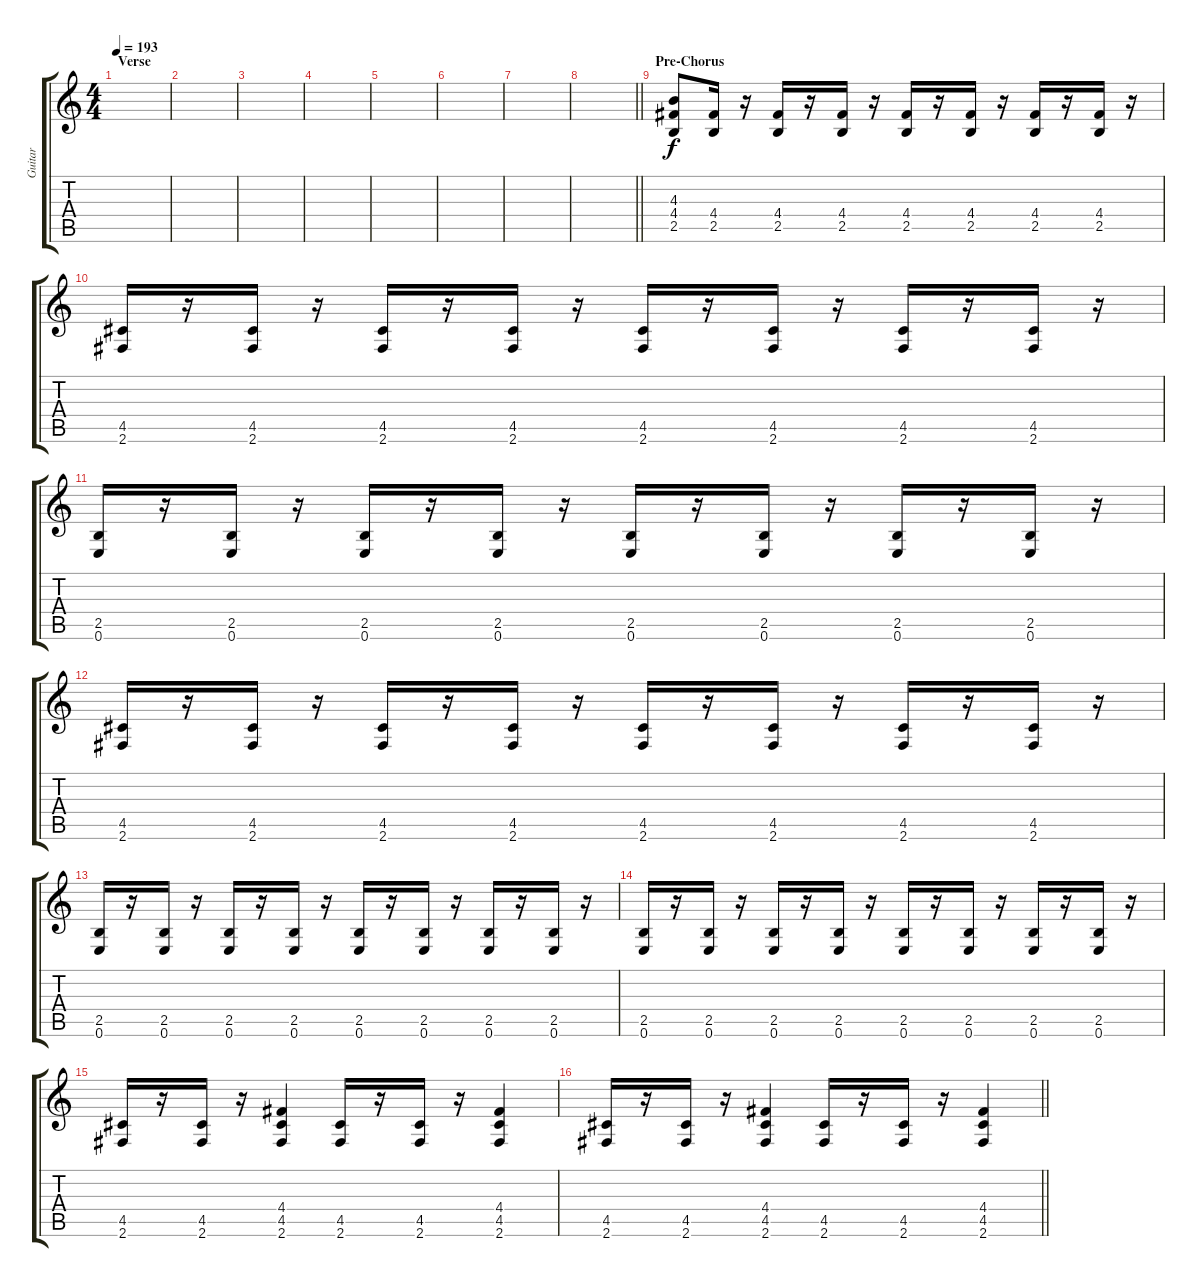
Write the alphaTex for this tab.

\track ("Guitar" "Guitar") {instrument distortionguitar}
\staff {score tabs}
\tuning (E4 B3 G3 D3 A2 E2) {hide}
\ts (4 4)
\section ("" "Verse")
\tempo 193
\clef g2
\ks c
|
|
|
|
|
|
|
\barLineRight lightlight
|
\section ("" "Pre-Chorus")
(4.3 4.4 2.5).8 (4.4 2.5).16 r.16 (4.4 2.5).16 r.16 (4.4 2.5).16 r.16 (4.4 2.5).16 r.16 (4.4 2.5).16 r.16 (4.4 2.5).16 r.16 (4.4 2.5).16 r.16 |
(4.5 2.6).16 r.16 (4.5 2.6).16 r.16 (4.5 2.6).16 r.16 (4.5 2.6).16 r.16 (4.5 2.6).16 r.16 (4.5 2.6).16 r.16 (4.5 2.6).16 r.16 (4.5 2.6).16 r.16 |
(2.5 0.6).16 r.16 (2.5 0.6).16 r.16 (2.5 0.6).16 r.16 (2.5 0.6).16 r.16 (2.5 0.6).16 r.16 (2.5 0.6).16 r.16 (2.5 0.6).16 r.16 (2.5 0.6).16 r.16 |
(4.5 2.6).16 r.16 (4.5 2.6).16 r.16 (4.5 2.6).16 r.16 (4.5 2.6).16 r.16 (4.5 2.6).16 r.16 (4.5 2.6).16 r.16 (4.5 2.6).16 r.16 (4.5 2.6).16 r.16 |
(2.5 0.6).16 r.16 (2.5 0.6).16 r.16 (2.5 0.6).16 r.16 (2.5 0.6).16 r.16 (2.5 0.6).16 r.16 (2.5 0.6).16 r.16 (2.5 0.6).16 r.16 (2.5 0.6).16 r.16 |
(2.5 0.6).16 r.16 (2.5 0.6).16 r.16 (2.5 0.6).16 r.16 (2.5 0.6).16 r.16 (2.5 0.6).16 r.16 (2.5 0.6).16 r.16 (2.5 0.6).16 r.16 (2.5 0.6).16 r.16 |
(4.5 2.6).16 r.16 (4.5 2.6).16 r.16 (4.4 4.5 2.6).4 (4.5 2.6).16 r.16 (4.5 2.6).16 r.16 (4.4 4.5 2.6).4 |
\barLineRight lightlight
(4.5 2.6).16 r.16 (4.5 2.6).16 r.16 (4.4 4.5 2.6).4 (4.5 2.6).16 r.16 (4.5 2.6).16 r.16 (4.4 4.5 2.6).4
